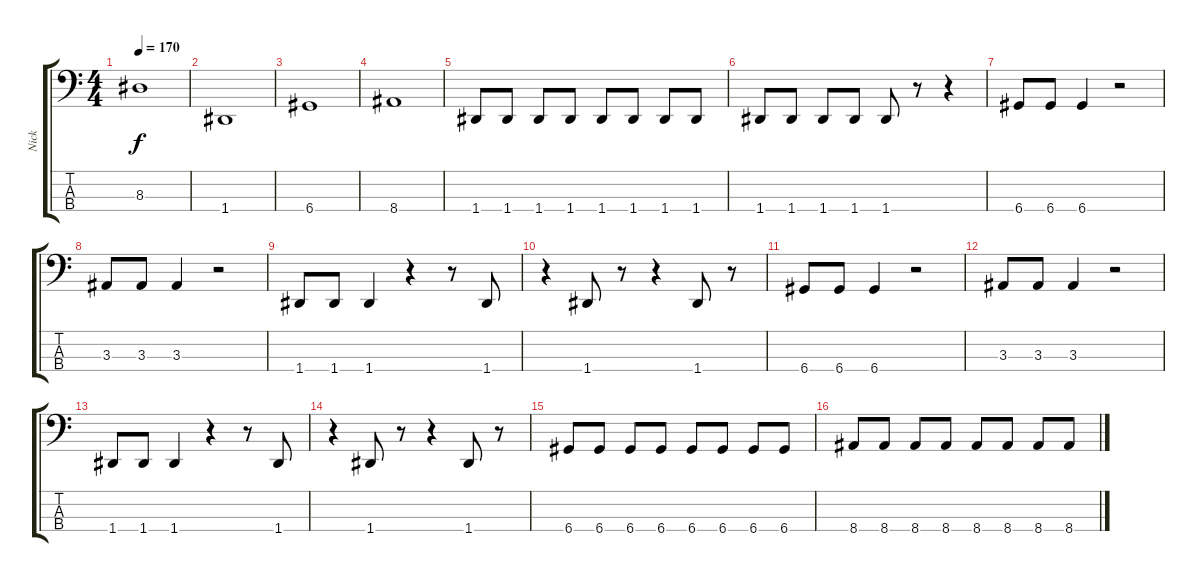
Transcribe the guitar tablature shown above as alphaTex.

\track ("Nick" "Nick") {instrument electricbasspick}
\staff {score tabs}
\tuning (F2 C2 G1 D1) {hide}
\ts (4 4)
\tempo 170
\clef f4
\ks c
8.3.1{dy f} |
1.4.1 |
6.4.1 |
8.4.1 |
1.4.8 1.4.8 1.4.8 1.4.8 1.4.8 1.4.8 1.4.8 1.4.8 |
1.4.8 1.4.8 1.4.8 1.4.8 1.4.8 r.8 r.4 |
6.4.8 6.4.8 6.4.4 r.2 |
3.3.8 3.3.8 3.3.4 r.2 |
1.4.8 1.4.8 1.4.4 r.4 r.8 1.4.8 |
r.4 1.4.8 r.8 r.4 1.4.8 r.8 |
6.4.8 6.4.8 6.4.4 r.2 |
3.3.8 3.3.8 3.3.4 r.2 |
1.4.8 1.4.8 1.4.4 r.4 r.8 1.4.8 |
r.4 1.4.8 r.8 r.4 1.4.8 r.8 |
6.4.8 6.4.8 6.4.8 6.4.8 6.4.8 6.4.8 6.4.8 6.4.8 |
8.4.8 8.4.8 8.4.8 8.4.8 8.4.8 8.4.8 8.4.8 8.4.8
